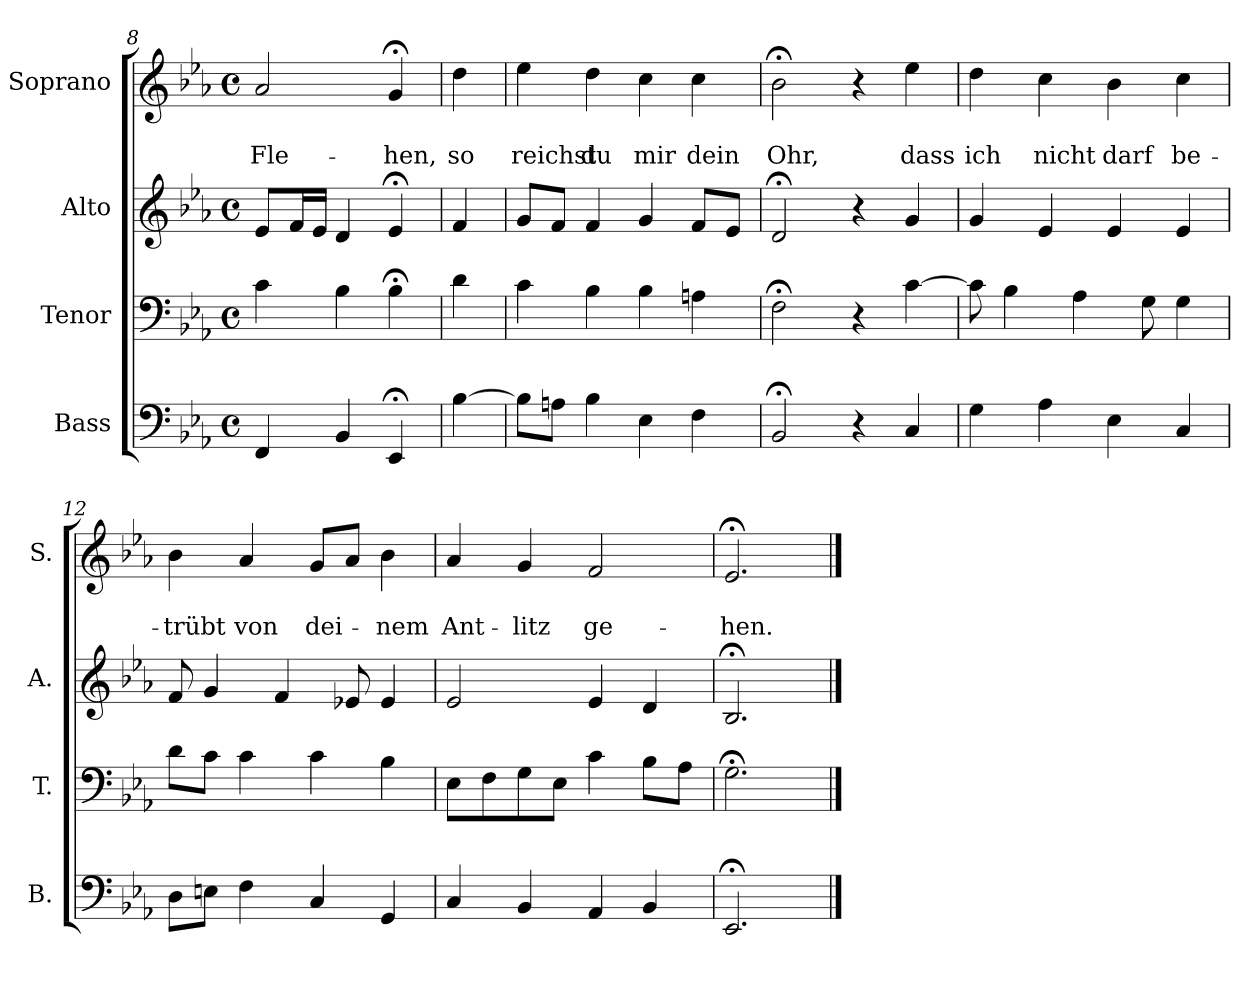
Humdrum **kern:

**kern	**kern	**kern	**kern	**text	**text
*part4	*part3	*part2	*part1	*part1	*part1
*staff4	*staff3	*staff2	*staff1	*staff1	*staff1
*I"Bass	*I"Tenor	*I"Alto	*I"Soprano	*	*
*I'B.	*I'T.	*I'A.	*I'S.	*	*
*clefF4	*clefF4	*clefG2	*clefG2	*	*
*k[b-e-a-]	*k[b-e-a-]	*k[b-e-a-]	*k[b-e-a-]	*	*
*E-:	*E-:	*E-:	*E-:	*	*
*M4/4	*M4/4	*M4/4	*M4/4	*	*
*met(c)	*met(c)	*met(c)	*met(c)	*	*
=8	=8	=8	=8	=8	=8
4FF/	4c\	8e-/L	2a-/	.	Fle-
.	.	16f/L	.	.	.
.	.	16e-/JJ	.	.	.
4BB-/	4B-\	4d/	.	.	.
4EE-;</	4B-;<\	4e-;</	4g;</	.	-hen,
!!LO:PB:g=z
=8a	=8a	=8a	=8a	=8a	=8a
[4B-\	4d\	4f/	4dd\	.	so
=9	=9	=9	=9	=9	=9
8B-\L]	4c\	8g/L	4ee-\	.	reichst
8An\J	.	8f/J	.	.	.
4B-\	4B-\	4f/	4dd\	.	du
4E-\	4B-\	4g/	4cc\	.	mir
4F\	4An\	8f/L	4cc\	.	dein
.	.	8e-/J	.	.	.
=10	=10	=10	=10	=10	=10
2BB-;</	2F;<\	2d;</	2b-;<\	.	Ohr,
4r	4r	4r	4r	.	.
4C/	[4c\	4g/	4ee-\	.	dass
=11	=11	=11	=11	=11	=11
4G\	8c\]	4g/	4dd\	.	ich
.	4B-\	.	.	.	.
4A-\	.	4e-/	4cc\	.	nicht
.	4A-\	.	.	.	.
4E-\	.	4e-/	4b-\	.	darf
.	8G\	.	.	.	.
4C/	4G\	4e-/	4cc\	.	be-
=12	=12	=12	=12	=12	=12
8D\L	8d\L	8f/	4b-\	.	-trübt
8En\J	8c\J	4g/	.	.	.
4F\	4c\	.	4a-/	.	von
.	.	4f/	.	.	.
4C/	4c\	.	8g/L	.	dei-
.	.	8e-X/	8a-/J	.	.
4GG/	4B-\	4e-/	4b-\	.	-nem
=13	=13	=13	=13	=13	=13
4C/	8E-\L	2e-/	4a-/	.	Ant-
.	8F\	.	.	.	.
4BB-/	8G\	.	4g/	.	-litz
.	8E-\J	.	.	.	.
4AA-/	4c\	4e-/	2f/	.	ge-
4BB-/	8B-\L	4d/	.	.	.
.	8A-\J	.	.	.	.
=14	=14	=14	=14	=14	=14
2.EE-;</	2.G;<\	2.B-;</	2.e-;</	.	-hen.
==	==	==	==	==	==
*-	*-	*-	*-	*-	*-
